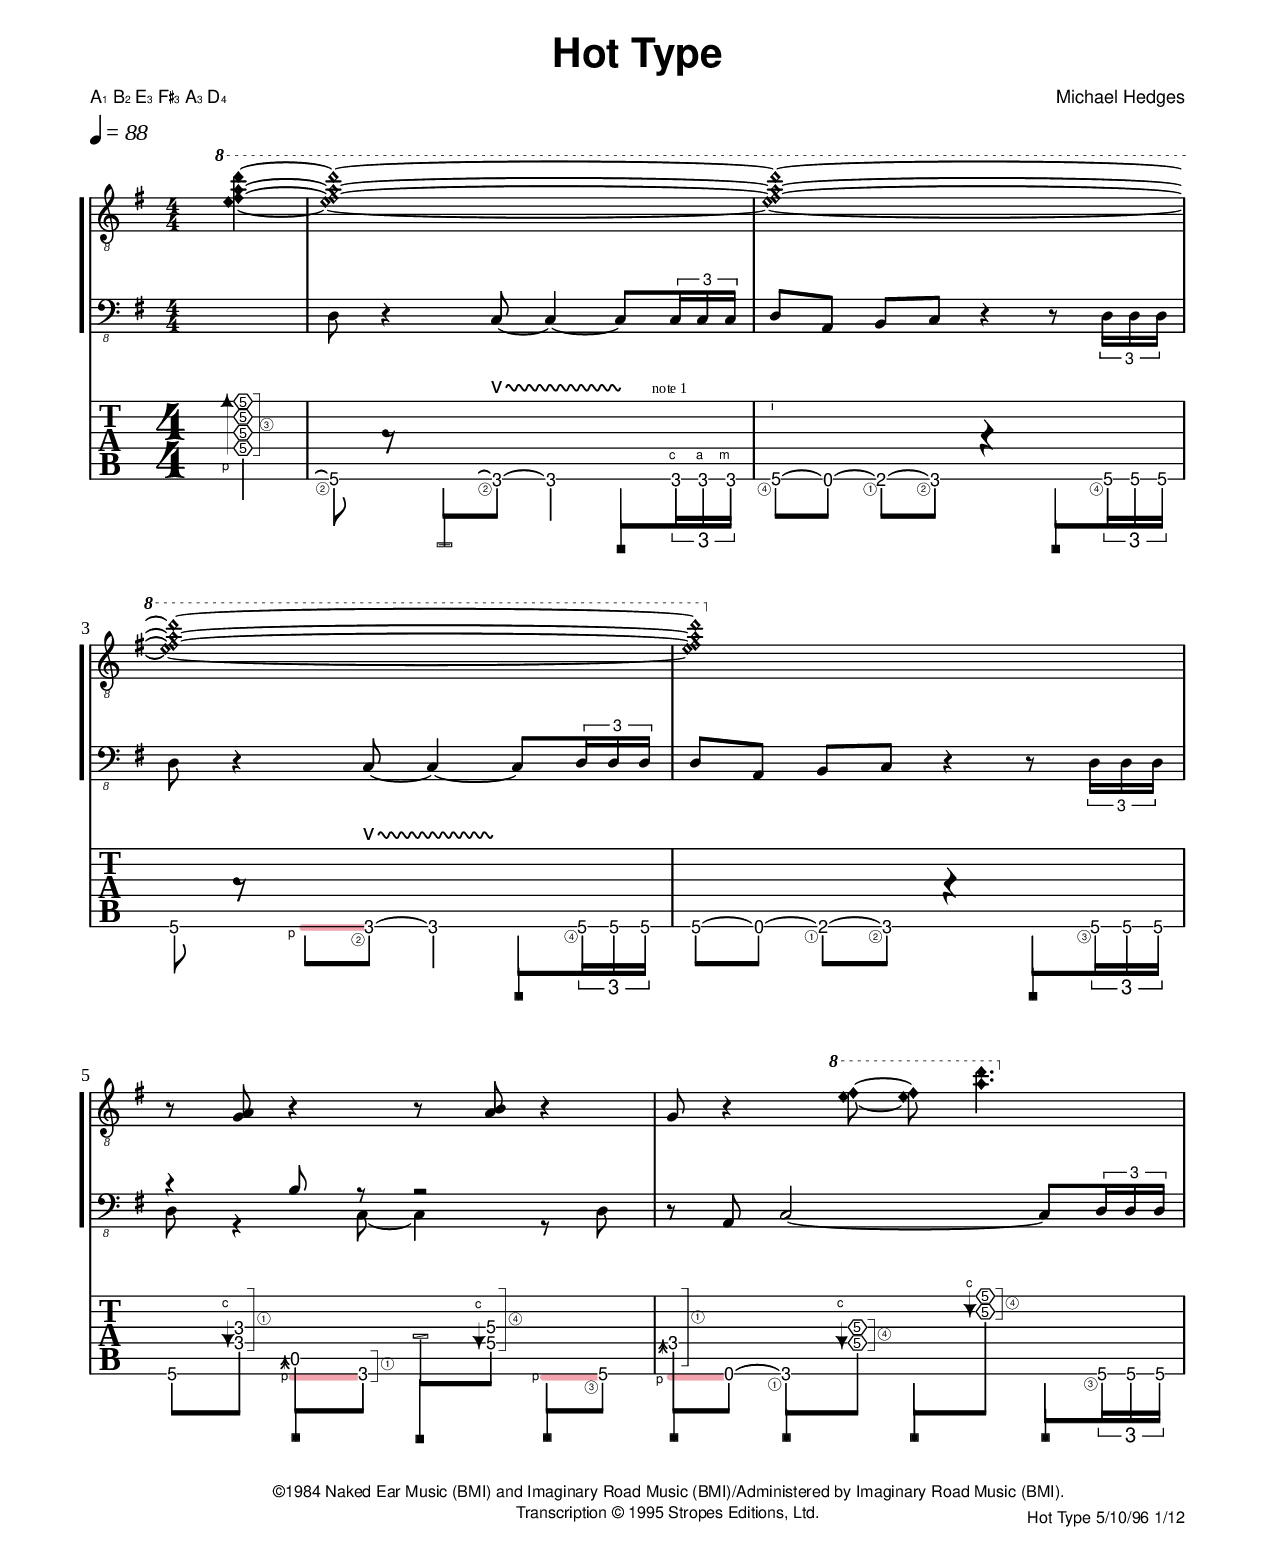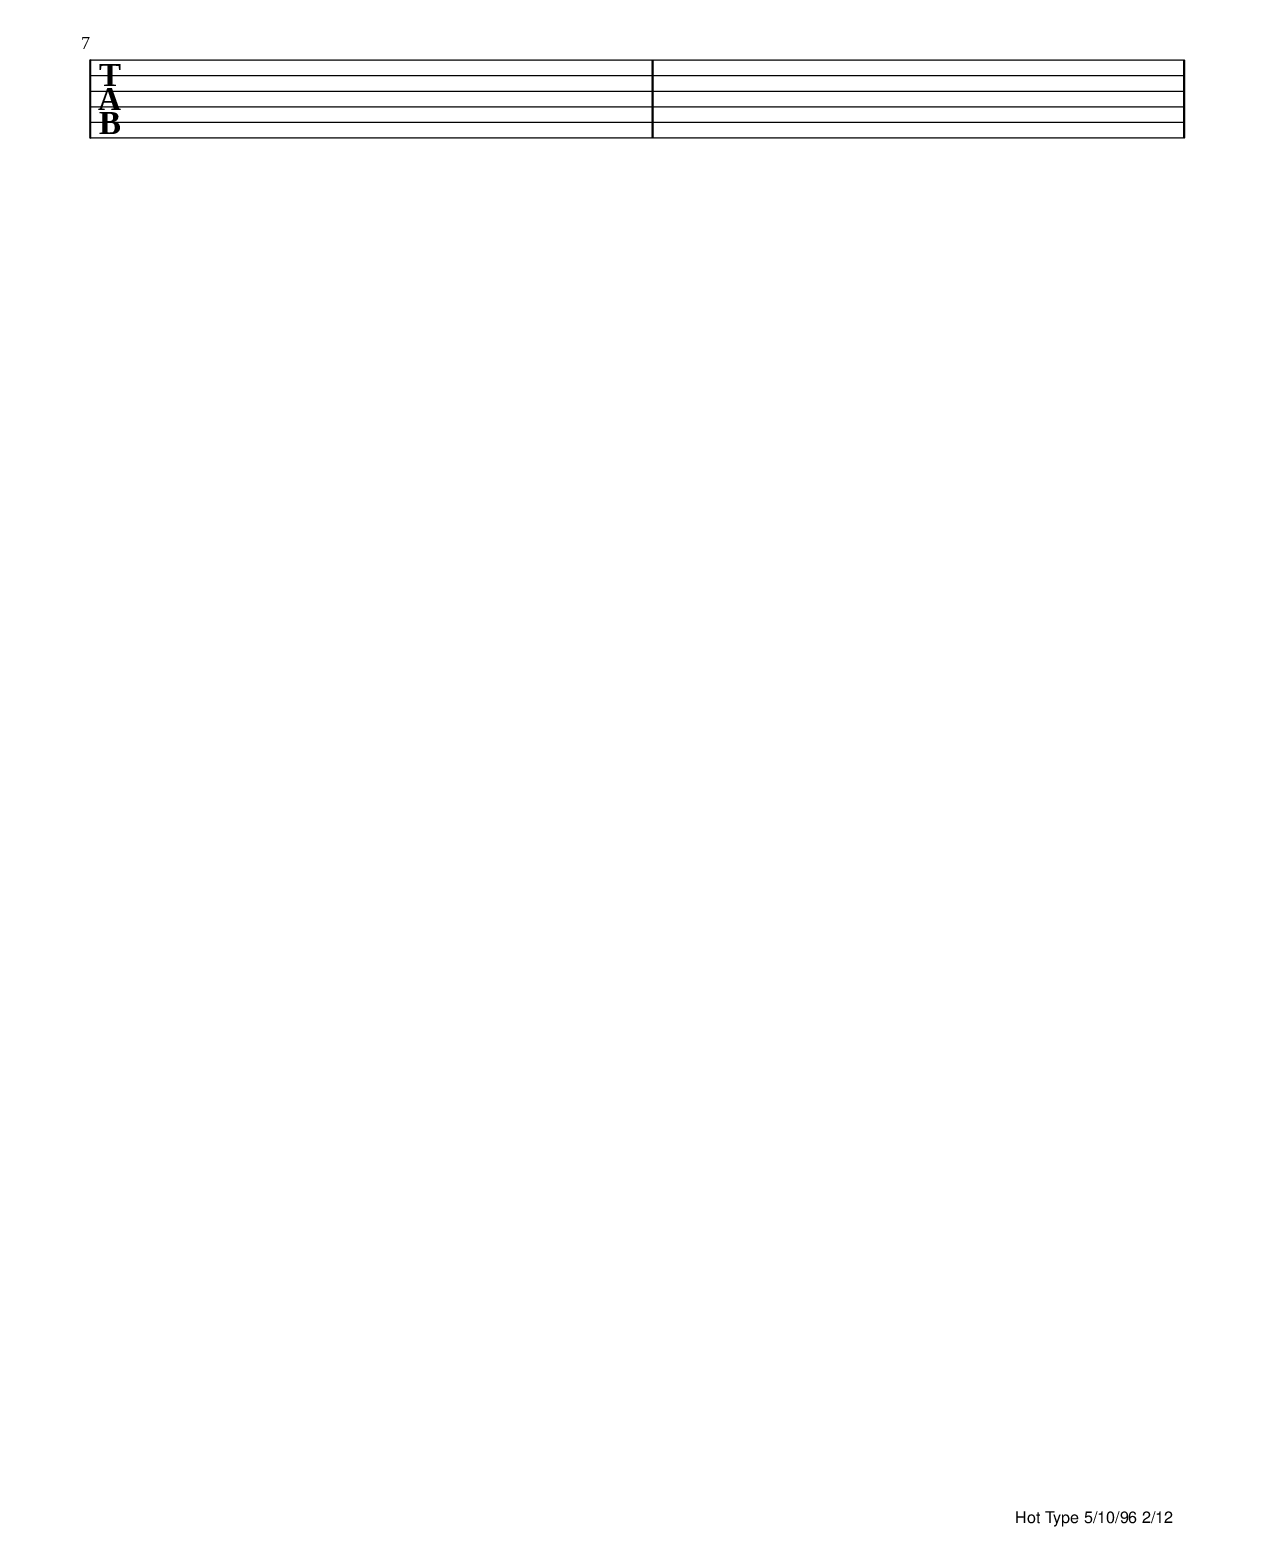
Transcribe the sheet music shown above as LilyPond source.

\version "2.16.2"
% Test To attempt Stropes Duplications
%{ Declaration
=============================================================================
"Lion's Lament", by Kevin Horrigan

Pro Bono Transcription
The copyright of this transcription is not held by the transcriber.
Kevin Horrigan has not given permission for this transcription to be
sold by the transcriber.  Part of the agreement of this transcription is that 
Kevin Horrigan owns all parts of the transcription.  This means that 
permission needs to be obtained before any usage of this transcription.

This transcription is derived from Mark Grover's GuitarPro tab transcription
which was commissioned by Kevin Horrigan.  Use of Grover's transcription
was approved by Kevin Horrigan.

This transcription is by Rachael Thomas Carlson for Sleep Limited 
Publications.  07/10/13
__..           .           ,      .
(__ | _  _ ._   |   *._ _ *-+- _  _|
.__)|(/,(/,[_)  |___|[ | )| | (/,(_]
|                        
.__    .  .        ,                
[__). .|_ |* _. _.-+-* _ ._  __     
|   (_|[_)||(_.(_] | |(_)[ )_)      

============================================================================%} 
\pointAndClickOff
% header
\header {
  title = \markup { \sans \bold \fontsize #1 "Hot Type" }
  composer = \markup { \sans \fontsize #-2 "Michael Hedges" }
  poet = \markup { \concat { \sans \fontsize #-2 { A\fontsize #-5 {1}" "B\fontsize
  #-5 {2}" "E\fontsize #-5 {3}" "F\raise #0.6 \fontsize #-5 \sharp\fontsize #-5 {3}" "A\fontsize #-5 {3}" "D\fontsize #-5
  {4} }}}
  meter = \markup {
    \concat {
      \fontsize #-2 { \note #"4" #1 } " = " \italic "88"
    }
  }
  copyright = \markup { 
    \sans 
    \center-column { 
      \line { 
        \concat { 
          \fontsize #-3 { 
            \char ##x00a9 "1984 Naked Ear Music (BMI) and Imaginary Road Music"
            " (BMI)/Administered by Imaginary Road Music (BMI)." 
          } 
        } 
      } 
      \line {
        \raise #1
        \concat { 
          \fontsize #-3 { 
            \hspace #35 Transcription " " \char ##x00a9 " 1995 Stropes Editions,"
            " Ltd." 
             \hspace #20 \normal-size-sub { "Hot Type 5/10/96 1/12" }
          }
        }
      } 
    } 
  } 
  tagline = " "

}
% paper
\paper { 
  #(set-paper-size "letter")
  left-margin = 0.6\in
  right-margin = 0.6\in
  top-margin = 0.5\in
  bottom-margin = 0.5\in
  max-systems-per-page = 3
  myStaffSize = #20
  #(define fonts
  (make-pango-font-tree "Times New Roman"
                        "Helvetica"
                        "typewriter"
                        (/ myStaffSize 20)))
  % see:  http://code.google.com/p/lilypond/issues/detail?id=2576

  #(define (not-last-page layout props arg) 
  (if (not (book-last-page? layout props)) 
    (interpret-markup layout props arg) 
    empty-stencil)) 

  tocItemMarkup = \tocItemWithDotsMarkup 

  oddHeaderMarkup = ""

  evenHeaderMarkup = \oddHeaderMarkup 

  oddFooterMarkup = 
  \markup \fill-line { 
    % using \line removes empty-stencils 
    % produced by #not-first-page etc 
    \line { " " }
    \line {  
      % page-number not on first-page 
      \on-the-fly #not-first-page 
      % page-number not on last-page 
      \concat { \sans \fontsize #-3 { "Hot Type 5/10/96 " \fromproperty #'page:page-number-string /12
    }  }
    % copyright on first page 
    \on-the-fly #first-page \fromproperty #'header:copyright 
    % tagline on last page 
    \on-the-fly #last-page \fromproperty #'header:tagline 
  } 
} 
evenFooterMarkup = \oddFooterMarkup 

} 
\layout {
  \context {
    \Score
    \override StaffGrouper #'staffgroup-staff-spacing =
    #'((basic-distance . 12)
    (padding . -10)
    (stretchability . 0))
    }
  }

% Includes and functions
  % Right-Hand Articulations
%% p i m a c
rhc = \markup { \halign #CENTER \sans \fontsize #-5 "c" }
rha = \markup { \halign #CENTER \sans \fontsize #-5 "a" }
rhm = \markup { \halign #CENTER \sans \fontsize #-5 "m" }
rhi = \markup { \halign #CENTER \sans \fontsize #-5 "i" }
rhp = \markup { \halign #CENTER \sans \fontsize #-5 "p" }
%% Flicks Two arrow Heads
oneStrFlick = \markup { \rotate #180
  \center-column {
    \combine
    \override #'(thickness . 0.08)
    \draw-line #'(0 . 1.3)
    \combine
    \fontsize #-1 
    \arrow-head #Y #DOWN ##f
    \raise #0.4
    \fontsize #-1 
    \arrow-head #Y #DOWN ##f
  }  
  }
oneStrMFlick = \markup {  
    \center-column {
      \rotate #180 {
        \combine
          \draw-line #'(0 . 1.2)
          \combine
            \fontsize #-3 
            \arrow-head #Y #DOWN ##f
            \raise #0.4
            \fontsize #-3 
            \arrow-head #Y #DOWN ##f
      }
  \raise #2.2
   \sans \fontsize #-5 "m" 
 } 
 }
  
twoStrFlick = \markup { \rotate #180
  \center-column {
    \combine
    \draw-line #'(0 . 2.5)
    \combine
    \fontsize #-3 
    \arrow-head #Y #DOWN ##f
    \raise #0.4
    \fontsize #-3 
    \arrow-head #Y #DOWN ##f
  
  }

}
twoStrMFlick = \markup {   
  \center-column {
   \rotate #180 {
   \combine
    \draw-line #'(0 . 2.7)
    \combine
    \fontsize #-3 
    \arrow-head #Y #DOWN ##f
    \raise #0.4
    \fontsize #-3 
    \arrow-head #Y #DOWN ##f
  }
  \raise #2.2
   \sans \fontsize #-5 "m" 
  }

}
threeStrFlick = \markup { \rotate #180
  \center-column {
    \combine
    \draw-line #'(0 . 4.0)
    \combine
    \fontsize #-3 
    \arrow-head #Y #DOWN ##f
    \raise #0.4
    \fontsize #-3 
    \arrow-head #Y #DOWN ##f
  
  }

}
threeStrMFlick = \markup {   
  \center-column {
   \rotate #180 {
   \combine
    \draw-line #'(0 . 4.1)
    \combine
    \fontsize #-3 
    \arrow-head #Y #DOWN ##f
    \raise #0.4
    \fontsize #-3 
    \arrow-head #Y #DOWN ##f
  }
  \raise #2.2
   \sans \fontsize #-5 "m" 
  }

}
fourStrFlick = \markup { \rotate #180
  \center-column {
    \combine
    \draw-line #'(0 . 5.7)
    \combine
    \fontsize #-3 
    \arrow-head #Y #DOWN ##f
    \raise #0.4
    \fontsize #-3 
    \arrow-head #Y #DOWN ##f
  
  }

}
fiveStrFlick = \markup { \rotate #180
  \center-column {
    \combine
    \draw-line #'(0 . 7.2)
    \combine
    \fontsize #-3 
    \arrow-head #Y #DOWN ##f
    \raise #0.4
    \fontsize #-3 
    \arrow-head #Y #DOWN ##f
  
  }

}
sixStrFlick = \markup { \rotate #180
  \center-column {
    \combine
    \draw-line #'(0 . 8.8)
    \combine
    \fontsize #-3 
    \arrow-head #Y #DOWN ##f
    \raise #0.4
    \fontsize #-3 
    \arrow-head #Y #DOWN ##f
  
  }

}

%% Down Strums 1 arrow head
onestrdwnstrm = \markup { \rotate #180 
  \center-column {
    \combine
    \override #'(thickness . 0.08)
    \draw-line #'(0 . 1.5)
    \fontsize #2
    \arrow-head #Y #DOWN ##t
    }
  }
twostrdwnstrm = \markup { \rotate #180 
  \center-column {
    \combine
    \override #'(thickness . 0.08)
    \draw-line #'(0 . 2.5)
    \fontsize #2
    \arrow-head #Y #DOWN ##t
    }
  }
threestrdwnstrm = \markup { \rotate #180 
  \center-column {
    \combine
    \override #'(thickness . 0.08)
    \draw-line #'(0 . 4)
    \fontsize #2
    \arrow-head #Y #DOWN ##t
    }
  }
fourstrdwnstrm = \markup { \rotate #180 
  \center-column {
    \combine 
    \override #'(thickness . 0.08)
    \draw-line #'(0 . 5.8)
    \fontsize #2
    \arrow-head #Y #DOWN ##t
    }
  }
fivestrdwnstrm = \markup { \rotate #180 
  \center-column {
    \combine
    \override #'(thickness . 0.08)
    \draw-line #'(0 . 7.2)
    \fontsize #2
    \arrow-head #Y #DOWN ##t
   }
  }
sixstrdwnstrm = \markup {
  \center-column {
  \rotate #180 {
    \combine
    \override #'(thickness . 0.08)
    \draw-line #'(0 . 8.8)
    \fontsize #2
    \arrow-head #Y #DOWN ##t
  }
    }
  }
sixstrupstrm = \markup {
  \center-column {
    \combine
    \override #'(thickness . 0.08)
    \draw-line #'(0 . 8.8)
    \fontsize #2
    \arrow-head #Y #DOWN ##t
    }
  }
fivestrupstrm = \markup {  
  \center-column {
    \combine
    \override #'(thickness . 0.08)
    \draw-line #'(0 . 7.2)
    \fontsize #2
    \arrow-head #Y #DOWN ##t
   }
  }
fourstrupstrm = \markup {  
  \center-column {
    \combine
    \override #'(thickness . 0.08)
    \draw-line #'(0 . 5.8)
    \fontsize #2
    \arrow-head #Y #DOWN ##t
    }
  }
threestrupstrm = \markup {
  \center-column {
    \combine
    \override #'(thickness . 0.08)
    \draw-line #'(0 . 4)
    \fontsize #2
    \arrow-head #Y #DOWN ##t
    }
  }
twostrupstrm = \markup {  
  \center-column {
    \combine
    \override #'(thickness . 0.08)
    \draw-line #'(0 . 2.5)
    \fontsize #2
    \arrow-head #Y #DOWN ##t
    }
  }
onestrupstrm = \markup {  
  \center-column {
    \combine
    \override #'(thickness . 0.08)
    \draw-line #'(0 . 1.5)
    \fontsize #2
    \arrow-head #Y #DOWN ##t
    }
  }
%% String-Dampening
strDampening = { 
  \once \override TextSpanner #'style = #'line
  \once \override TextSpanner #'thickness = #6
  \once \override TextSpanner #'color = #(rgb-color 0.945 0.635 0.675)
  \once \override TextSpanner #'layer = #-1
}
twoStrDamp = {
  \once \override TextSpanner #'style = #'line
  \once \override TextSpanner #'thickness = #6
  \once \override TextSpanner #'color = #(rgb-color 0.945 0.635 0.675)
  \once \override TextSpanner #'layer = #-1
  \once \override TextSpanner #'(bound-details left text) = \markup {
    \lower #0.77
    \halign #CENTER
     \beam #0.5 #0 #2.06 }
   }
threeStrDamp = {
  \once \override TextSpanner #'style = #'line
  \once \override TextSpanner #'thickness = #6
  \once \override TextSpanner #'color = #(rgb-color 0.945 0.635 0.675)
  \once \override TextSpanner #'layer = #-1
  \once \override TextSpanner #'(bound-details left text) = \markup {
    \lower #1.52
    \halign #CENTER
     \beam #0.5 #0 #3.7 }

}
% Left Hand Articulations
%% 1 2 3 4 t
lhone = \markup { \sans \fontsize #-8 \override #'(thickness . 0.08) \circle \pad-markup #0.2 "1" }
lhtwo = \markup { \sans \fontsize #-8 \override #'(thickness . 0.08) \circle \pad-markup #0.2 "2" }
lhthree = \markup { \sans \fontsize #-8 \override #'(thickness . 0.08) \circle \pad-markup #0.2 "3" }
lhfour = \markup { \sans \fontsize #-8 \override #'(thickness . 0.08) \circle \pad-markup #0.2 "4" }
lhthumb = \markup { \sans \fontsize #-8 \override #'(thickness . 0.08) \circle \pad-markup #0.2 "t" }
%% Guide fingers
lhguideone = \markup { \sans \fontsize #-8 \override #'(thickness . 0.08) \circle \pad-markup #0.2 "-1" }
lhguidetwo = \markup {\sans  \fontsize #-8  \override #'(thickness . 0.08) \circle \pad-markup #0.2 "-2" }
lhguidethree = \markup {\sans  \fontsize #-8 \override #'(thickness . 0.08) \circle \pad-markup #0.2 "-3" }
lhguidefour = \markup {\sans  \fontsize #-8 \override #'(thickness . 0.08) \circle \pad-markup #0.2 "-4" }
lhguidethumb = \markup {\sans  \fontsize #-8 \override #'(thickness . 0.08) \circle \pad-markup #0.2 "-t" }
%% TODO add left-hand fingering with Text-Spanners
  % contributed by harm6
  % Code by David Nalesnik and Thomas Morley (v2.16.0)
  % => http://lists.gnu.org/archive/html/lilypond-user/2011-10/msg00500.html
  % => http://lists.gnu.org/archive/html/lilypond-user/2012-11/msg00567.html
  % ==========================
  % Modified 2013 by Rachael Thomas Carlson
  % Added a slight bracket at the end of the function
#(define (text-spanner-start-stop mus)
    (let ((elts (ly:music-property mus 'elements)))
    (make-music 'SequentialMusic 'elements 
       (append  
          (list (make-music 'TextSpanEvent 'span-direction -1))
          (reverse (cdr (reverse elts)))
          (list (make-music 'TextSpanEvent 'span-direction 1))
          (list (last elts))))))

barre =
#(define-music-function (parser location strg music)(string? ly:music?)
   (let ((arg (string-append "B " strg)))
      #{
         \override TextSpanner #'(bound-details left text) = $arg
         #(text-spanner-start-stop music)
      #}))
      
lhSpannerDown =
#(define-music-function (parser location strg music)
   (string? ly:music?)
  #{
     \once \override Voice.TextSpanner #'style = #'solid
     \once \override Voice.TextSpanner #'font-size = #-5
     \once \override Voice.TextSpanner #'thickness = #0
     \once \override TextSpanner #'(bound-details left stencil-align-dir-y) = #CENTER
     \once \override TextSpanner #'(bound-details right text) = \markup {
     \draw-line #'(0 . 0.5) }
     \once \override TextSpanner #'(bound-details left text) = \markup {
     \sans { \circle \pad-markup #0.1 \upright { $strg }}}
  
     #(text-spanner-start-stop music)
  #})

lhSpannerUp =
#(define-music-function (parser location strg music)
   (string? ly:music?)
  #{
     \once \override Voice.TextSpanner #'style = #'solid
     \once \override Voice.TextSpanner #'font-size = #-5
     \once \override TextSpanner #'(bound-details left stencil-align-dir-y) = #CENTER
     \once \override TextSpanner #'(bound-details right text) = \markup {
     \draw-line #'(0 . -0.5) }
     \once \override TextSpanner #'(bound-details left text) = \markup {
     \sans { \circle \pad-markup #0.1 \upright { $strg } }}
  
     #(text-spanner-start-stop music)
  #})

%% Partial barreing

  % The below, invented by Mats Bengtsson, creates left and right brackets
  % vertically % spanning an entire staff. It is useful for offseting optional
  % passages of music, % as shown in the example % Modified by Rachael Thomas
  % Carlson to be used for partial barreing in % tabulature.  2013 % The number
  % next to "th" in (th 0.2) controls thickness of the brackets. 
#(define-markup-command (left-bracket-two layout props) ()
"Draw left hand bracket for two strings"
(let* ((th 0.1) ;; todo: take from GROB
	(width (* 3.5 th)) ;; todo: take from GROB
	(ext '(-1.25 . 1.25))) ;; todo: take line-count into account
	(ly:bracket Y ext th width)))

leftBracketTwo = {
\once\override BreathingSign #'text = #(make-left-bracket-two-markup)
\once\override BreathingSign #'break-visibility = #end-of-line-invisible
\once\override BreathingSign #'Y-offset = ##f
  % Trick to print it after barlines and signatures:
\once\override BreathingSign #'break-align-symbol = #'custos
\breathe 
}

#(define-markup-command (left-bracket-three layout props) ()
"Draw left hand bracket for three strings"
(let* ((th 0.08) ;; todo: take from GROB
	(width (* 3.5 th)) ;; todo: take from GROB
	(ext '(-1.3 . 2.8))) ;; todo: take line-count into account
	(ly:bracket Y ext th width)))

leftBracketThree = {
\once\override BreathingSign #'text = #(make-left-bracket-three-markup)
\once\override BreathingSign #'break-visibility = #end-of-line-invisible
\once\override BreathingSign #'Y-offset = ##f
  % Trick to print it after barlines and signatures:
\once\override BreathingSign #'break-align-symbol = #'custos
\breathe 
}
#(define-markup-command (right-bracket-three layout props) ()
"Draw right hand bracket"
(let* ((th 0.08);;todo: take from GROB
(width (* 3.5 th)) ;; todo: take from GROB
	(ext '(-1.3 . 2.8))) ;; todo: take line-count into account
	(ly:bracket Y ext th (- width))))

rightBracketThree = {
\once\override BreathingSign #'text = #(make-right-bracket-three-markup)
\once\override BreathingSign #'break-visibility = #end-of-line-invisible
\once\override BreathingSign #'Y-offset = ##f
\once\override BreathingSign #'break-align-symbol = #'custos
\breathe
}

#(define-markup-command (right-bracket-two layout props) ()
"Draw right hand bracket"
(let* ((th 0.05);;todo: take from GROB
(width (* 12.5 th)) ;; todo: take from GROB
	(ext '(-1.5 . 1.5))) ;; todo: take line-count into account
	(ly:bracket Y ext th (- width))))

rightBracketTwo = {
\once\override BreathingSign #'text = #(make-right-bracket-two-markup)
\once\override BreathingSign #'break-visibility = #end-of-line-invisible
\once\override BreathingSign #'Y-offset = ##f
\once\override BreathingSign #'break-align-symbol = #'custos
\breathe
}

#(define-markup-command (right-bracket-four layout props) ()
"Draw right hand bracket"
(let* ((th 0.05);;todo: take from GROB
(width (* 12.5 th)) ;; todo: take from GROB
	(ext '(-1.5 . 4.5))) ;; todo: take line-count into account
	(ly:bracket Y ext th (- width))))

rightBracketFour = {
\once\override BreathingSign #'text = #(make-right-bracket-four-markup)
\once\override BreathingSign #'break-visibility = #end-of-line-invisible
\once\override BreathingSign #'Y-offset = ##f
\breathe
}

#(define-markup-command (right-bracket-five layout props) ()
"Draw right hand bracket"
(let* ((th 0.05);;todo: take from GROB
(width (* 12.5 th)) ;; todo: take from GROB
	(ext '(-1.5 . 6))) ;; todo: take line-count into account
	(ly:bracket Y ext th (- width))))

rightBracketFive = {
\once\override BreathingSign #'text = #(make-right-bracket-five-markup)
\once\override BreathingSign #'break-visibility = #end-of-line-invisible
\once\override BreathingSign #'Y-offset = ##f
\breathe
}
% Percussion
snare = \markup {
  \center-column {
    \combine
    \override #'(thickness . 1.3)
    \draw-line #'(0 . 3)
    \halign #CENTER
    \override #'(box-padding . 0) 
    \override #'(thickness . 0.8)
    \box {
    \override #'(thickness . 0.5)
      \draw-line #'(1.25 . 0.25)
    }
  }
}
bass = \markup {
  \center-column {
    \combine
    \override #'(thickness . 1.3)
    \draw-line #'(0 . 3)
    \halign #CENTER
    \override #'(box-padding . 0)
    \box {
      \filled-box #'(0 . 0.6) #'(0 . 0.6) #0
    }
  }
}
longBass = \markup {
  \center-column {
    \combine
    \override #'(thickness . 1.3)
    \draw-line #'(0 . 6)
    \halign #CENTER
    \override #'(box-padding . 0)
    \box {
      \filled-box #'(0 . 0.6) #'(0 . 0.6) #0
    }
  }
}
bassSnare = \markup {
  \center-column {
    \combine
    \override #'(thickness . 1.3)
    \draw-line #'(0 . 2)
    \halign #CENTER
    \override #'(box-padding . 0) 
    \box {
      \draw-line #'(1 . 0.25) }
    \raise #2
      \combine
      \draw-line#'(0 . 1)
      \halign #CENTER
      \filled-box #'(-0.1 . 0.6) #'(-0.1 . 0.6) #0.2 
  }
}
tomTom = \markup {
  \center-column {
    \combine
      \override #'(thickness . 1.3)
    \draw-line #'(0 . 3)
    \halign #CENTER
    \override #'(box-padding . 0.1)
    \override #'(thickness . 0.9)
    \raise #0.1
    \box {
      \override #'(thickness . 0.9)
      \draw-line #'(1 . 0) 
    }
  }
}
% Misc.
%% extendLV
extendLV = #(define-music-function (parser location further) (number?) 
#{
   \once \override LaissezVibrerTie  #'X-extent = #'(0 . 0)
   \once \override LaissezVibrerTie  #'details #'note-head-gap = #(/ further -2)
   \once \override LaissezVibrerTie  #'extra-offset = #(cons (/ further 2) 0)
#})
%%{ hideFretNumber to be used with creating slides from and to nowhere %}
hideFretNumber = {
  \once \override TabNoteHead #'transparent = ##t
  \once \override NoteHead #'transparent = ##t
  \once \override Stem #'transparent = ##t
  \once \override Flag #'transparent = ##t
  \once \override NoteHead #'no-ledgers = ##t
  \once \override Glissando #'(bound-details left padding) = #0.3
}
%%{ fakeSlur to be used to create ascending and descending slurs in tabulature
    %that are more attractive than faking it otherwise %}
fakeSlur = 
#(define-music-function
   (parser location note)
   (ly:music?)
   #{
   \tweak TabNoteHead #'transparent ##t
   \tweak Dots #'transparent ##t
   #note
   #})
%% dotUp %% Sometimes faking a slur as above creates where dotted note
  %behaviour this is to fix it
dotUp = 
#(define-music-function
   (parser location note)
   (ly:music?)
   #{
   \tweak Dots #'extra-offset #'(0.0 . 1.0)
   #note
   #})
invTNH = 
#(define-music-function
   (parser location note)
   (ly:music?)
   #{
   \tweak TabNoteHead #'transparent ##t
   #note
   #})
% Changing the TabNoteHead stencil
  %% Created by HARM
  % Because it is important to know how one can change the TabNoteHead easily 
#(define (new-stil markup)
   ;; Creates a stencil
   (lambda (grob)
     (grob-interpret-markup grob markup)))
%% tweakTabNoteHead
tweakTabNoteHead = 
#(define-music-function (parser location mrkp mus)(markup? ly:music?)
                        #{
                        \tweak #'stencil #(new-stil mrkp)
                        #mus
                        #})

%% newTabNoteHead to be used with one of the below functions to change the
  %TabNoteHead Stencil
newTabNoteHead =
#(define-music-function (parser location mrkp)(markup?)
                        ;; Uses @code{new-stil} in a music-function.
                        ;; Ofcourse it's possible to use:
                        ;; @samp{\\once \\override TabNoteHead #'stencil =
                        ;;         #(new-stil #{ \\markup { \musicglyph #"noteheads.s0la" } #})}
                        ;; directly.
                        #{
                        \once \override TabNoteHead #'stencil = #(new-stil mrkp)
                        #})


%% TabNoteHead Stencils
  %% usage:   < \tweakTabNoteHead \tickInChord c,\2 e> 
  %% usage:   \tick <c,4 e>
  %% usage:   \tick c,4
tick = \newTabNoteHead \markup { \musicglyph #"noteheads.s0laThin" }
tickInChord = \markup { \musicglyph #"noteheads.s0laThin" }
mutedString = \markup { \musicglyph #"noteheads.s2cross" }
stringSnare = \newTabNoteHead \markup { \override #'(box-padding . 0)
  \raise #0.5
    \override #'(thickness . 0.8)
  \box {
    \override #'(thickness . 0.5)
    \draw-line #'(1.25 . 0.25)
  }
}

strpHarmSeven = \newTabNoteHead \markup { \override #'(font-name . "Arial")
  { 
    \center-column {
    \combine
\path #0.1 #'((moveto 0.9 0)
                       (lineto 0.4 0.7)
                       (lineto -0.4 0.7)
                       (lineto -0.9 0)
                       (lineto -0.4 -0.7)
                       (lineto 0.4 -0.7)
                       (closepath))
\override #'(font-size . -4) 
\halign #CENTER
\raise #-0.5
"7"
}
  }
}
strpHarmFive = \newTabNoteHead \markup { \override #'(font-name . "Arial")
  { 
    \center-column {
    \combine
\path #0.1 #'((moveto 0.9 0)
                       (lineto 0.4 0.7)
                       (lineto -0.4 0.7)
                       (lineto -0.9 0)
                       (lineto -0.4 -0.7)
                       (lineto 0.4 -0.7)
                       (closepath))
\override #'(font-size . -4) 
\halign #CENTER
\raise #-0.5
"5"
}
  }
}
strpHarmTwelve = \newTabNoteHead \markup { \override #'(font-name . "Arial")
  { 
    \center-column {
    \combine
\path #0.1 #'((moveto 1.1 0)
                       (lineto 0.7 0.7)
                       (lineto -0.7 0.7)
                       (lineto -1.1 0)
                       (lineto -0.7 -0.7)
                       (lineto 0.7 -0.7)
                       (closepath))
\override #'(font-size . -4) 
\halign #0.1
\raise #-0.5
"12"
}
  }
}

strpHarmFiveInChord = \markup { \override #'(font-name . "Arial")
  { 
    \center-column {
    \combine
\path #0.1 #'((moveto 0.9 0)
                       (lineto 0.4 0.7)
                       (lineto -0.4 0.7)
                       (lineto -0.9 0)
                       (lineto -0.4 -0.7)
                       (lineto 0.4 -0.7)
                       (closepath))
\override #'(font-size . -4) 
\halign #CENTER
\raise #-0.5
"5"
}
  }
}
strpHarmSevenInChord = \markup { \override #'(font-name . "Arial")
  { 
    \center-column {
    \combine
\path #0.1 #'((moveto 0.9 0)
                       (lineto 0.4 0.7)
                       (lineto -0.4 0.7)
                       (lineto -0.9 0)
                       (lineto -0.4 -0.7)
                       (lineto 0.4 -0.7)
                       (closepath))
\override #'(font-size . -4) 
\halign #CENTER
\raise #-0.5
"7"
}
  }
}

% Markup extra-offset Tweaks and overrides
mkTweak =
#(define-event-function (parser location x y m) (number? number? ly:music?)
  #{  \tweak #'extra-offset #(cons x y) #m #})

mkMove = #(define-music-function
        (parser location x y)
        ( number? number? )
        #{ \once \override TextScript #'extra-offset = #(cons x y)
        #})
tsMove = #(define-music-function
        (parser location x y)
        ( number? number? )
        #{ \once \override TextSpanner #'extra-offset = #(cons x y)
        #})
trMove = #(define-music-function
        (parser location x y)
        ( number? number? )
        #{ \once \override TrillSpanner #'extra-offset = #(cons x y)
        #})
bsMove = #(define-music-function
        (parser location x y)
        ( number? number? )
        #{ \once \override BreathingSign #'extra-offset = #(cons x y)
        #})
tnhTweak =
#(define-event-function (parser location x m) (number? ly:music?)
  #{  \tweak TabNoteHead #'X-offset #(cons x) #m #})
% moderntab clef with serif
  %% -> tablature.scm

%% define tab-Clefs as a markup:
  #(define-markup-command (customTabClefII
                          layout props num-strings staff-space)
    (integer? number?)
    #:category music
    "Draw a tab clef sans-serif style."
    (define (square x) (* x x))
    (let* ((scale-factor (/ staff-space 1.6))
           (font-size (- (* num-strings 1.8 scale-factor) 7))
           (base-skip (* (square (+ (* num-strings 0.195) 0.4)) scale-factor)))
  ;font-name
      (interpret-markup layout props
                   (markup #:vcenter #:bold
  ;; !!!!!!!!!!!!!!!!!!!!!!!!!!!
                           ;; change 'font-family and/or 'font-name
                           ;; to fit your needs
                           #:override (cons 'font-family 'roman) ;; default: 'sans
                           ;#:override (cons 'font-name "Purisa")
                           #:fontsize font-size
                           #:override (cons 'baseline-skip base-skip)
                           #:left-align #:center-column ("T" "A" "B")))))

%% this function decides which clef to take
  #(define-public (clef::print-modern-custom-tab-if-set grob)
    (let ((glyph (ly:grob-property grob 'glyph)))

      ;; which clef is wanted?
      (if (string=? glyph "markup.moderntabII")
          ;; if it is "moderntabII", we'll draw it
          (let* ((staff-symbol (ly:grob-object grob 'staff-symbol))
                 (line-count (if (ly:grob? staff-symbol)
                                 (ly:grob-property staff-symbol 'line-count)
                                 0))
                 (staff-space (ly:staff-symbol-staff-space grob)))

            (grob-interpret-markup grob (make-customTabClefII-markup line-count
                                                                   staff-space)))
          ;; otherwise, we simply use the default printing routine
          (ly:clef::print grob))))

%% definitions for the "moderntabII" clef:
  %% the "moderntabII" clef will be added to the list of known clefs,
  %% so it can be used as any other clef: \clef "moderntabII"
  #(add-new-clef "moderntabII" "markup.moderntabII" 0 0 0)


  %% DELETE ME
  %{
  %% Displaying some glyph/lists
  displayClefGlyph =
      \override Staff.Clef #'before-line-breaking =
        #(lambda (grob)
          (let* ((glyph (ly:grob-property grob 'glyph)))
         (newline)
         (display glyph)))

  #(use-modules (ice-9 pretty-print))
  #(pretty-print supported-clefs)
  #(newline)
  #(newline)
  #(newline)
  #(pretty-print (@@ (lily) c0-pitch-alist))
  %}

%% usage
  %{ usage:
  \layout {
    \context {
      \TabStaff
      \override Clef #'stencil = #clef::print-modern-custom-tab-if-set
      %% DELETE ME
      %\displayClefGlyph
    }
  }
  %}

  %{ usage:
  \new TabStaff {
      \clef moderntabII
      a1
  }
  %}

  % vibrato.ly
% Author: Mark Witmer

% Sets the next trill spanner to draw a waveform with the provided wevelength
% and amplitudes. The waveform will go from one amplitude to the next in a
% linear fashion.
vibrato = #(define-music-function (parser location amplitudes wavelength) (list? number?) #{ 
  \once \override TrillSpanner #'after-line-breaking = $(lambda (grob) 
     (ly:grob-set-property! grob 'stencil (makevib grob amplitudes wavelength)))
#})

% Example:
% \relative c' {\time 4/4 \key d \major \vibrato #'(4 0 4) #1.5 c\startTrillSpan d e d c d e d c\stopTrillSpan 
% \vibrato #'(1 6 2 1 3 7 4) #1 c\startTrillSpan d e d c d e d c d e d c d e d c d e d c d e d c d e d c d e d 
% c d e d c d e d c d e d c d e d c d e d c d e d c d e d c d e\stopTrillSpan}

#(define adjustvib #t)

% Creates the postscript for one system of the vibrato marking
#(define (make_ps no-sib? lbound xspan span-so-far amplitude-vector wavelength) 
   (if (or (= xspan -inf.0) (= xspan +inf.0))
       ""
       (let ((lbound 
              (cond
               ((and (> span-so-far 0) adjustvib) 
                (- lbound 18))
               (no-sib? (+ lbound 1))
               (else lbound)))
             (last 
              (inexact->exact (floor (/ (+ span-so-far xspan) wavelength)))))
         (format 
          #f "gsave currentpoint translate 0.15 setlinewidth newpath /x ~a\
 def\nx 0.0 moveto\n ~a ~a"
          lbound 
          (let make-curve 
              ((current (inexact->exact (floor (/ span-so-far wavelength)))))
            (cond 
             ((= current (vector-length amplitude-vector)) "")
             ((< (vector-ref amplitude-vector current) 0) "")
             (else
              (let ((current-ps 
                     (format 
                      #f " x ~a add ~a x ~a add ~a x ~a \
add 0.0 curveto\n/x x ~a add def\n"
                      (exact->inexact (/ wavelength 3)) 
                      (vector-ref amplitude-vector current)
                      (exact->inexact (* 2 (/ wavelength 3)))  
                      (- (vector-ref amplitude-vector current))
                      wavelength
                      wavelength)))
                (if (= (+ current 1) last) 
                    current-ps 
                    (format #f "~a~a" current-ps 
                            (make-curve (+ 1 current))))))))
          "stroke grestore"))))

% Returns the width of a grob
#(define (grob-width grob)
  (if (or (= (car (ly:grob-property grob 'X-extent)) -inf.0)
          (= (car (ly:grob-property grob 'X-extent)) +inf.0))
      0
      (- (cdr (ly:grob-property grob 'X-extent)) 
         (car (ly:grob-property grob 'X-extent)))))

% Returns the number of ems already traversed by the grob's siblings in previous systems
#(define (width-up-to grob siblings count)
  (if (eq? (car siblings) grob)
      count
      (+ (+ count (width-up-to grob (cdr siblings) count))
         (grob-width (car siblings)))))

% Returns the total width of the individual grobs for each system that make up the original grob
#(define (calcfull siblings count)
  (if (eqv? (length siblings) 0)
    count
    (calcfull (cdr siblings) (+ count (grob-width (car siblings))))))

% Fills a vector of length len with linear interpolations between the values found in amplitudes
#(define (fill-amplitude-vector! amplitude-vector len current-index amplitudes)
  (if (> (length amplitudes) 1)
    (let ((start-amplitude (car amplitudes))
          (end-amplitude (cadr amplitudes))
          (start-index current-index)
          (end-index (+ current-index 
                        (inexact->exact 
                         (floor (/ (vector-length amplitude-vector) 
                                   (- len 1)))))))
      (do ((n current-index (+ 1 n)))
          ((or (> n (+ start-index end-index)) 
               (>= n (vector-length amplitude-vector))))
        (vector-set! amplitude-vector n 
                     (exact->inexact 
                      (+ start-amplitude 
                         (* (/ (- n start-index) (- end-index start-index))
                            (- end-amplitude start-amplitude))))))
        (fill-amplitude-vector!
         amplitude-vector len end-index (cdr amplitudes)))))

% Makes the vector of amplitudes for the vibrato marking
#(define (make-amplitude-vector amplitudes total-span wavelength)
  (let* ((current-start 0)
      (len (inexact->exact (floor (/ total-span wavelength))))
      (amplitude-vector (make-vector len)))
      (if (> (length amplitudes) 1) 
        (fill-amplitude-vector! 
         amplitude-vector (length amplitudes) 0 amplitudes)
        (vector-fill! amplitude-vector (car amplitudes)))
    amplitude-vector))

% Creates a stencil that draws a sine wave for vibrato based on the provided amplitudes and wavelength
#(define (makevib grob amplitudes wavelength)
  (let* ((orig (ly:grob-original grob))
      (siblings (if (ly:grob? orig) (ly:spanner-broken-into orig) '()))
      (span (ly:grob-property grob 'X-extent))
      (xbeg (car span))
      (xend (cdr span))
      (xspan (- xend xbeg))
      (total-span (if (eqv? (length siblings) 0) (- xspan 3) (- (calcfull siblings 0) 3)))
      (lbound (if (or (null? siblings) (eq? (car siblings) grob)) 
                  0 (+ 14 (cdr (assq 'X (ly:grob-property grob 'left-bound-info))))))
      (span-so-far (if (null? siblings) 0 
                       (width-up-to grob siblings 0))))
  (ly:make-stencil 
   (list 'embedded-ps 
         (make_ps (null? siblings) lbound xspan span-so-far 
                  (make-amplitude-vector amplitudes total-span wavelength)
                  wavelength))
   '(0 . 0) '(-0.7 . 0.5))))

vib = #(define-music-function (parser location sizes) (list?) #{ \vibrato $sizes #0.7  #})
sVib = \startTrillSpan
eVib = \stopTrillSpan


% Standard Notation
%% Upper
  upper = {
    \set Staff.midiInstrument = #"vibraphone"
    \override TupletNumber #'text = \markup { \sans "3" }
    \override TupletNumber #'font-shape = #'upright
    \override TupletNumber #'font-size = #'-1
    \override TupletBracket #'thickness = #'1
    \override TupletBracket #'bracket-visibility = ##t
    \numericTimeSignature
    \time 4/4
    \set Score.tempoHideNote = ##t
    \tempo 4 = 88
    \key g \major
    \partial 4 \ottava #1 \harmonicByRatio #1/4 < e fis a d'>4~ 
    % Bar 1
    \harmonicByRatio #1/4 < e fis a d'>1~ |
    % Bar 2
    \harmonicByRatio #1/4 < e fis a d'>1~ |
    % Bar 3
    \harmonicByRatio #1/4 < e fis a d'>1~ |
    % Bar 4
    \harmonicByRatio #1/4 < e fis a d'>1 \ottava #0 |
    % Bar 5
    r8 < g a>8 r4 r8 < a b>8 r4 |
    % Bar 6
    g8 r4 \ottava #1 \harmonicByRatio #1/4 < e fis>8~ \harmonicByRatio #1/4 < e
    fis>8 \harmonicByRatio #1/4 < a d'>4. \ottava #0 |

  }
%% Lower
  lower = {
    \set Staff.midiInstrument = #"vibraphone"
    \numericTimeSignature
    \override TupletNumber #'text = \markup { \sans "3" }
    \override TupletNumber #'font-shape = #'upright
    \override TupletNumber #'font-size = #'-1
    \override TupletBracket #'thickness = #'1
    \override TupletBracket #'bracket-visibility = ##t
    \key g \major
    \partial 4 s4 
    % Bar 1
    d,8 r4 c,8~ c,4~ c,8 \times 2/3 { c,16 c, c, } |
    % Bar 2
    d,8[ a,,] b,, c, r4 r8 \times 2/3 { d,16 d, d, } |
    % Bar 3
    d,8 r4 c,8~ c,4~ c,8 \times 2/3 { d,16 d, d, } |
    % Bar 4
    d,8[ a,,] b,, c, r4 r8 \times 2/3 { d,16 d, d, } |
    % Bar 5
    << { r4 b,8 r8 r2 } \\ { d,8 r4 c,8~ c,4 r8 d,8 } >> |
    % Bar 6
    r8 a,,8 c,2~ c,8 \times 2/3 { d,16 d, d,} |




  }

% Tab
  tab = {
    \set Staff.midiInstrument = #"vibraphone"
    \key g \major
    \numericTimeSignature
    \time 4/4
    \override Beam #'damping = #100000
    \override TabNoteHead #'whiteout = ##t
    \tabFullNotation
    \stemDown
    \override Rest #'font-size = #2 
    \override TabStaff.TimeSignature #'X-offset = #-1
    \override TabStaff.TimeSignature #'font-size = #5
    \override TabStaff.TabNoteHead #'font-name = #"Helvetica"
    \override Staff.Stem #'stemlet-length = #2.75
    \override BreathingSign #'extra-offset = #'(0.5 . -2.0)
    \override TupletBracket #'thickness = #'1
    \override TupletNumber #'text = \markup { \sans "3" }
    \override TupletNumber #'font-shape = #'upright
    \override TupletNumber #'font-size = #'-1
    \override TupletBracket #'edge-height = #'(0.5 . 0.5)
    \override TupletBracket #'extra-offset = #'(0 . -0.1)
    \override Score.OttavaBracket #'thickness = #'0.5
    \partial 4
    \strpHarmFive < e' fis' a' d''>4-\mkTweak #-0.5 #1.4 -\rhp -\mkTweak #-0.8 #7.1
    -\fourstrdwnstrm -\mkTweak #2 #-2.7 ^\lhthree |
    % Bar 1
      \bsMove #-2 #0 \rightBracketFour d,8^\repeatTie -\mkTweak #-0.5 #3.1 -\lhtwo 
      c'8\rest 
      < \invTNH d,>8
      c,8^\repeatTie -\mkTweak #-0.55 #2.6 -\lhtwo ~ 
      c,4 
      < \invTNH c,>8
      \times 2/3 { c,16-\mkTweak #0.15 #6 -\rhc ^\markup { \halign #CENTER \fontsize #-4 "note 1"} 
      c,-\mkTweak #0.15 #6.4 -\rha 
      c,-\mkTweak #0 #6 -\rhm } |
    % Bar 2
      < \invTNH a,,\6 d,\6>8-\mkTweak #-0.5 #2.6 -\lhfour -\mkTweak #0.2 #5.8 -\rhi ~[ 
      a,,\6]~ 
      < \invTNH a,,\6 b,,\6>-\mkTweak #-0.5 #2.6 -\lhone [~ 
      < \invTNH a,,\6 c,\6>-\mkTweak #-0.5 #2.6 -\lhtwo ] 
      c'4\rest 
      < \invTNH c,>8 
      \times 2/3 { 
        d,16-\mkTweak #-0.5 #4 -\lhfour 
        d, 
        d, } |
    \break
    % Bar 3
      d,8
      c'8\rest 
      < \invTNH d,>8-\mkTweak #-0.5 #2.5 -\rhp 
      c,8-\mkTweak #-0.5 #2.4 -\lhtwo ~ 
      c,4 
      < \invTNH c,>8 
      \times 2/3 { 
        d,16-\mkTweak #-0.5 #4 -\lhfour 
        d, 
        d,} |
    % Bar 4
      < \invTNH a,,\6 d,\6>8[~ 
      a,,\6]~ 
      < \invTNH a,,\6 b,,\6>-\mkTweak #-0.5 #2.6 -\lhone [~ 
      < \invTNH a,,\6 c,\6>-\mkTweak #-0.5 #2.6 -\lhtwo ] 
      c'4\rest
      < \invTNH c,>8 
      \times 2/3 { 
        d,16-\mkTweak #-0.5 #4 -\lhthree 
        d, 
        d, } |
    \break
    % Bar 5
      d,8[ 
      \bsMove #2 #0 \rightBracketFour < g a>8-\mkTweak #-0.5 #7.7 -\rhc
      -\mkTweak #1.8 #7.7 -\lhone
      -\mkTweak #-0.8 #8.2 -\twostrupstrm ]  
      b,-\mkTweak #-0.3 #2.8 -\rhp -\mkTweak #-0.6 #-6.03 ^\oneStrFlick [ 
      \bsMove #2 #-2 \rightBracketTwo c,-\mkTweak #1.8 #3.9 -\lhone ] 
      \stringSnare e[ 
      \bsMove #2 #0 \rightBracketFour < a\4 b\3>-\mkTweak #-0.45 #5.8 -\rhc
      -\mkTweak #1.8 #5.8 -\lhfour -\mkTweak #-0.8 #-3.9 ^\twostrupstrm ] 
      < \invTNH c,>-\mkTweak #-0.3 #2.8 -\rhp [ 
      d,8-\mkTweak #-0.5 #2.4 -\lhthree ] |
    % Bar 6
      \bsMove #3.2 #-1 \rightBracketFive g8\4-\mkTweak #1.8 #6.9 -\lhone
      -\mkTweak #-0.5 #3.8 -\rhp
      -\mkTweak #-0.6 #-5.05 ^\oneStrFlick [ 
      a,,]~ 
      < \invTNH a,,\6 c,\6>-\mkTweak #-0.5 #2.7 -\lhone [ 
      \bsMove #2.4 #0 \rightBracketTwo \strpHarmFive < e'\4
      fis'\3>-\mkTweak #-0.5 #7.7 -\rhc -\mkTweak #2.2 #6.7 -\lhfour -\mkTweak
      #-0.8 #-3.9 ^\twostrupstrm ] 
      < \invTNH c,>[
      \bsMove #2.4 #2 \rightBracketTwo \strpHarmFive < a'
      d''>8-\mkTweak #-0.4 #9 -\rhc -\mkTweak #2.2 #8.7 -\lhfour
        -\mkTweak #-0.8 #-2.2 ^\twostrupstrm ] 
      < \invTNH c,> 
      \times 2/3 { 
        d,16-\mkTweak #-0.5 #4 -\lhthree
        d, 
        d,} |
  \pageBreak
  s1 s1 


  }
% Dynamics
%% DynamicsOne

  dynamicsone = {
    \textLengthOff
    \override TextScript #'outside-staff-priority = ##f
    \tabFullNotation
  }
%% DynamicsTwo
  dynamicstwo = {
    \textLengthOff
    \override TextScript #'outside-staff-priority = ##f
    \tabFullNotation
  }

%% DynamicsThree
  dynamicsthree = {
    \textLengthOff
    \override TextScript #'outside-staff-priority = ##f
    \tabFullNotation
  }

%% DynamicsFour
  dynamicsfour = {
    \textLengthOff
    \override TextScript #'outside-staff-priority = ##f
    \tabFullNotation
  }
%% DynamicsFive
  dynamicsfive = {
    \textLengthOff
    \override TextScript #'outside-staff-priority = ##f
    \tabFullNotation
  }
%% DynamicsSix
  dynamicssix = {
    \textLengthOff
    \override TextScript #'outside-staff-priority = ##f
    \tabFullNotation
    \partial 4 s4
    s4 s8 
    \override Score.TrillSpanner #'thickness = #'0.8
    \trMove #0.3 #-1.2 \vibrato #'(1) #1 s8^\markup { \sans v } \sVib s8
    s8 s16 s16\eVib  s8
    % Bar 2
    s1 
    % Bar 3
    s4 \tsMove #0 #-7.98 \strDampening s8\startTextSpan \trMove #0.3 #-1.2 \vibrato #'(1) #1
    s8^\markup { \sans v} \sVib\stopTextSpan s4 s16\eVib  s16 s8 |
    % Bar 4
    s1 
    % Bar 5
    s4 \tsMove #0 #-6.04 \strDampening s8\startTextSpan s8\stopTextSpan s4
    \tsMove #0 #-6.04 \strDampening s8\startTextSpan s8\stopTextSpan |
    % Bar 6
    \tsMove #0 #-6.04 \strDampening s8\startTextSpan s8\stopTextSpan s2. 

  }

%% SixStr
  sixstr = {
    \textLengthOff
    \override TextScript #'outside-staff-priority = ##f
    \tabFullNotation
    \partial 4 s4 
    % Bar 1
    s4 s4\mkTweak #-0.04 #-1.9 _\tomTom s4 s4\mkTweak #0.14 #-2.3 _\bass |
    % Bar 2
    s2 s4 s4\mkTweak #0.15 #-2.3 _\bass |
    % Bar 3
    s2 s4 s4\mkTweak #0.15 #-2.3 _\bass |
    % Bar 4
    s2 s4 s4\mkTweak #0.15 #-2.3 _\bass |
    % Bar 5
    s4 s4\mkTweak #0.15 #-1.9 _\bass s4\mkTweak #0.1 #0 _\longBass s4\mkTweak #0.15 #-1.9 _\bass |
    % Bar 6
    s4\mkTweak #0.15 #-1.9 _\bass s4\mkTweak #0.15 #-1.9 _\bass s4\mkTweak #0.15 #-1.9 _\bass s4\mkTweak #0.15 #-1.9 _\bass |
  }

% Score
  \book {
    \score {
      <<
        \new GrandStaff = "tab with traditional" \with {
          systemStartDelimiter = #'SystemStartBar
          \override SystemStartBar #'thickness = #4
          \override SystemStartBar #'X-offset = #-1
          \override StaffSymbol #'staff-space = #(magstep -2)
          fontSize = #-2
        }  <<
          \new Staff = "guitar traditional" <<
            \clef "treble_8"
            \context Voice = "upper" \upper
          >>
          \new Staff = "guitar Traditional bass" <<
            \clef "bass_8"
            \context Voice = "lower" \lower
          >>
        >>
        \new TabStaff = "guitar tab" 
        <<
          \clef "moderntabII"
          \set Staff.stringTunings = \stringTuning <a,, b, e fis b e'>
          \new TabVoice = "dynamicsone" \dynamicsone
          \new TabVoice = "dynamicstwo" \dynamicstwo
          \new TabVoice = "dynamicsthree" \dynamicsthree
          \new TabVoice = "tab" \tab
          \new TabVoice = "dynamicsfour" \dynamicsfour 
          \new TabVoice = "dynamicsfive" \dynamicsfive  
          \new TabVoice = "dynamicssix" \dynamicssix
          \new TabVoice = "sixstr" \sixstr
        >>
      >>
      %% Layout
      \layout {
        indent = 0\cm
        \context { 
          \Staff \RemoveEmptyStaves
          \override VerticalAxisGroup #'remove-first = ##t
        }
        \context {
          \Staff
          \override TimeSignature #'space-alist #'first-note = #'(extra-space .
          4.9) }
        \context {
      \TabStaff
      \override Clef #'stencil = #clef::print-modern-custom-tab-if-set
    }
      }
      \midi {}


    }
  }
